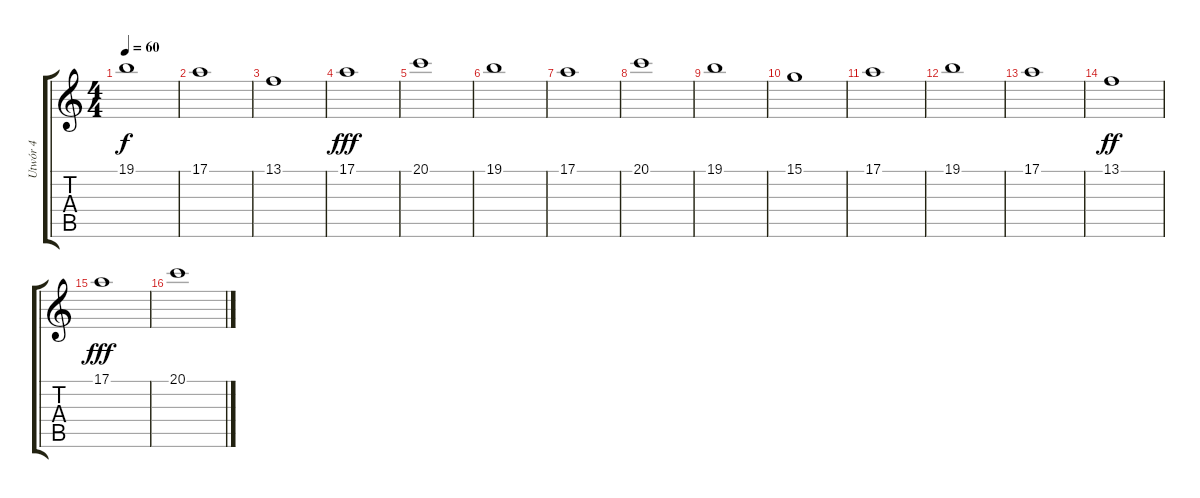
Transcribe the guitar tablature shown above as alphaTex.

\track ("Utwór 4" "Utwór 4") {instrument stringensemble2}
\staff {score tabs}
\tuning (E4 B3 G3 D3 A2 E2) {hide}
\ts (4 4)
\tempo 60
\clef g2
\ks c
19.1.1{dy f} |
17.1.1 |
13.1.1 |
17.1.1{dy fff} |
20.1.1 |
19.1.1 |
17.1.1 |
20.1.1 |
19.1.1 |
15.1.1 |
17.1.1 |
19.1.1 |
17.1.1 |
13.1.1{dy ff} |
17.1.1{dy fff} |
20.1.1{volume 7}
